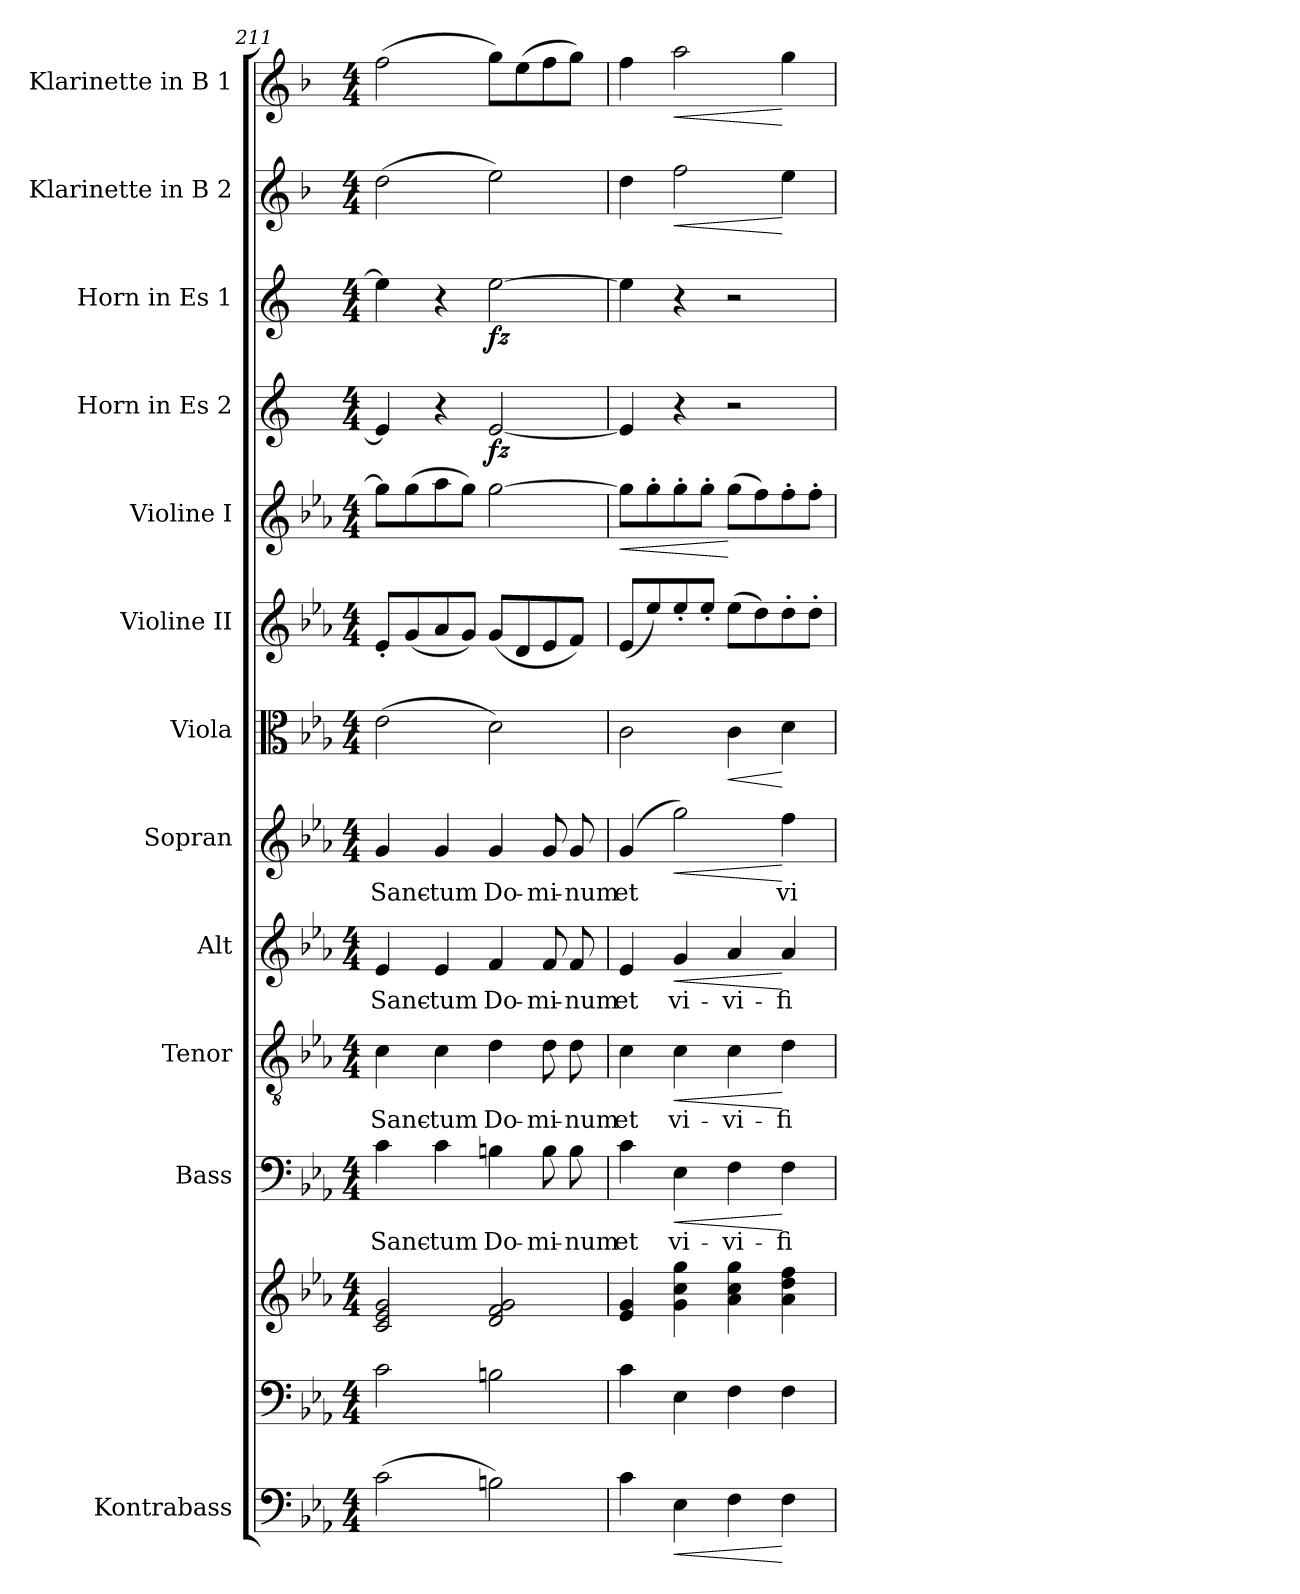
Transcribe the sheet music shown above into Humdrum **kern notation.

**kern	**dynam	**kern	**kern	**kern	**text	**dynam	**kern	**text	**dynam	**kern	**text	**dynam	**kern	**text	**dynam	**kern	**dynam	**kern	**kern	**dynam	**kern	**dynam	**kern	**dynam	**kern	**dynam	**kern	**dynam
*part13	*part13	*part12	*part12	*part11	*part11	*part11	*part10	*part10	*part10	*part9	*part9	*part9	*part8	*part8	*part8	*part7	*part7	*part6	*part5	*part5	*part4	*part4	*part3	*part3	*part2	*part2	*part1	*part1
*staff14	*staff14	*staff13	*staff12	*staff11	*staff11	*staff11	*staff10	*staff10	*staff10	*staff9	*staff9	*staff9	*staff8	*staff8	*staff8	*staff7	*staff7	*staff6	*staff5	*staff5	*staff4	*staff4	*staff3	*staff3	*staff2	*staff2	*staff1	*staff1
*I"Kontrabass	*	*	*	*I"Bass	*	*	*I"Tenor	*	*	*I"Alt	*	*	*I"Sopran	*	*	*I"Viola	*	*I"Violine II	*I"Violine I	*	*I"Horn in Es 2	*	*I"Horn in Es 1	*	*I"Klarinette in B 2	*	*I"Klarinette in B 1	*
*I'Kb.	*	*	*	*I'B	*	*	*I'T	*	*	*I'A	*	*	*I'S	*	*	*I'Vla.	*	*I'Vl. II	*I'Vl. I	*	*I'Hrn. 2	*	*I'Hrn. 1	*	*	*	*	*
*clefF4	*	*clefF4	*clefG2	*clefF4	*	*	*clefGv2	*	*	*clefG2	*	*	*clefG2	*	*	*clefC3	*	*clefG2	*clefG2	*	*clefG2	*	*clefG2	*	*clefG2	*	*clefG2	*
*ITrd7c12	*	*	*	*	*	*	*	*	*	*	*	*	*	*	*	*	*	*	*	*	*ITrd5c9	*	*ITrd5c9	*	*ITrd1c2	*	*ITrd1c2	*
*k[b-e-a-]	*	*k[b-e-a-]	*k[b-e-a-]	*k[b-e-a-]	*	*	*k[b-e-a-]	*	*	*k[b-e-a-]	*	*	*k[b-e-a-]	*	*	*k[b-e-a-]	*	*k[b-e-a-]	*k[b-e-a-]	*	*k[b-e-a-]	*	*k[b-e-a-]	*	*k[b-e-a-]	*	*k[b-e-a-]	*
*E-:	*	*E-:	*E-:	*E-:	*	*	*E-:	*	*	*E-:	*	*	*E-:	*	*	*E-:	*	*E-:	*E-:	*	*E-:	*	*E-:	*	*E-:	*	*E-:	*
*M4/4	*	*M4/4	*M4/4	*M4/4	*	*	*M4/4	*	*	*M4/4	*	*	*M4/4	*	*	*M4/4	*	*M4/4	*M4/4	*	*M4/4	*	*M4/4	*	*M4/4	*	*M4/4	*
=211	=211	=211	=211	=211	=211	=211	=211	=211	=211	=211	=211	=211	=211	=211	=211	=211	=211	=211	=211	=211	=211	=211	=211	=211	=211	=211	=211	=211
!	!	!	!	!	!LO:LY:b	!	!	!LO:LY:b	!	!	!LO:LY:b	!	!	!LO:LY:b	!	!	!	!	!	!	!	!	!	!	!	!	!	!
(>2C\	.	2c\	2c/ 2e-/ 2g/	4c\	Sanc-	.	4c\	Sanc-	.	4e-/	Sanc-	.	4g/	Sanc-	.	(>2e-\	.	8e-'</L	8gg\L]	.	4G/]	.	4g\]	.	(>2cc\	.	(>2ee-\	.
.	.	.	.	.	.	.	.	.	.	.	.	.	.	.	.	.	.	(<8g/	(>8gg\	.	.	.	.	.	.	.	.	.
!	!	!	!	!	!LO:LY:b	!	!	!LO:LY:b	!	!	!LO:LY:b	!	!	!LO:LY:b	!	!	!	!	!	!	!	!	!	!	!	!	!	!
.	.	.	.	4c\	-tum	.	4c\	-tum	.	4e-/	-tum	.	4g/	-tum	.	.	.	8a-/	8aa-\	.	4r	.	4r	.	.	.	.	.
.	.	.	.	.	.	.	.	.	.	.	.	.	.	.	.	.	.	8g/J)	8gg\J)	.	.	.	.	.	.	.	.	.
!	!	!	!	!	!LO:LY:b	!	!	!LO:LY:b	!	!	!LO:LY:b	!	!	!LO:LY:b	!	!	!	!	!	!	!	!LO:DY:b	!	!LO:DY:b	!	!	!	!
2BBn\)	.	2Bn\	2d/ 2f/ 2g/	4Bn\	Do-	.	4d\	Do-	.	4f/	Do-	.	4g/	Do-	.	2d\)	.	(<8g/L	[2gg\	.	[2G/	fz	[2g\	fz	2dd\)	.	8ff\L)	.
.	.	.	.	.	.	.	.	.	.	.	.	.	.	.	.	.	.	8d/	.	.	.	.	.	.	.	.	(>8dd\	.
!	!	!	!	!	!LO:LY:b	!	!	!LO:LY:b	!	!	!LO:LY:b	!	!	!LO:LY:b	!	!	!	!	!	!	!	!	!	!	!	!	!	!
.	.	.	.	8B\	-mi-	.	8d\	-mi-	.	8f/	-mi-	.	8g/	-mi-	.	.	.	8e-/	.	.	.	.	.	.	.	.	8ee-\	.
!	!	!	!	!	!LO:LY:b	!	!	!LO:LY:b	!	!	!LO:LY:b	!	!	!LO:LY:b	!	!	!	!	!	!	!	!	!	!	!	!	!	!
.	.	.	.	8B\	-num	.	8d\	-num	.	8f/	-num	.	8g/	-num	.	.	.	8f/J)	.	.	.	.	.	.	.	.	8ff\J)	.
=212	=212	=212	=212	=212	=212	=212	=212	=212	=212	=212	=212	=212	=212	=212	=212	=212	=212	=212	=212	=212	=212	=212	=212	=212	=212	=212	=212	=212
!	!	!	!	!	!LO:LY:b	!	!	!LO:LY:b	!	!	!LO:LY:b	!	!	!LO:LY:b	!	!	!	!	!	!LO:HP:b	!	!	!	!	!	!	!	!
4C\	.	4c\	4e-/ 4g/	4c\	et	.	4c\	et	.	4e-/	et	.	(4g/	et	.	2c\	.	(<8e-/L	8gg\L]	<	4G/]	.	4g\]	.	4cc\	.	4ee-\	.
.	.	.	.	.	.	.	.	.	.	.	.	.	.	.	.	.	.	8ee-/)	8gg'>\	.	.	.	.	.	.	.	.	.
!	!LO:HP:b	!	!	!	!LO:LY:b	!LO:HP:b	!	!LO:LY:b	!LO:HP:b	!	!LO:LY:b	!LO:HP:b	!	!	!LO:HP:b	!	!	!	!	!	!	!	!	!	!	!LO:HP:b	!	!LO:HP:b
4EE-\	<	4E-\	4g\ 4cc\ 4gg\	4E-\	vi-	<	4c\	vi-	<	4g/	vi-	<	2gg\)	.	<	.	.	8ee-'</	8gg'>\	.	4r	.	4r	.	2ee-\	<	2gg\	<
.	.	.	.	.	.	.	.	.	.	.	.	.	.	.	.	.	.	8ee-'</J	8gg'>\J	.	.	.	.	.	.	.	.	.
!	!	!	!	!	!LO:LY:b	!	!	!LO:LY:b	!	!	!LO:LY:b	!	!	!	!	!	!LO:HP:b	!	!	!	!	!	!	!	!	!	!	!
4FF\	.	4F\	4a-\ 4cc\ 4gg\	4F\	-vi-	.	4c\	-vi-	.	4a-/	-vi-	.	.	.	.	4c\	<	(>8ee-\L	(>8gg\L	[	2r	.	2r	.	.	.	.	.
.	.	.	.	.	.	.	.	.	.	.	.	.	.	.	.	.	.	8dd\)	8ff\)	.	.	.	.	.	.	.	.	.
!	!	!	!	!	!LO:LY:b	!	!	!LO:LY:b	!	!	!LO:LY:b	!	!	!LO:LY:b	!	!	!	!	!	!	!	!	!	!	!	!	!	!
4FF\	[	4F\	4a-\ 4dd\ 4ff\	4F\	-fi-	[	4d\	-fi-	[	4a-/	-fi-	[	4ff\	vi-	[	4d\	[	8dd'>\	8ff'>\	.	.	.	.	.	4dd\	[	4ff\	[
.	.	.	.	.	.	.	.	.	.	.	.	.	.	.	.	.	.	8dd'>\J	8ff'>\J	.	.	.	.	.	.	.	.	.
=	=	=	=	=	=	=	=	=	=	=	=	=	=	=	=	=	=	=	=	=	=	=	=	=	=	=	=	=
*-	*-	*-	*-	*-	*-	*-	*-	*-	*-	*-	*-	*-	*-	*-	*-	*-	*-	*-	*-	*-	*-	*-	*-	*-	*-	*-	*-	*-
